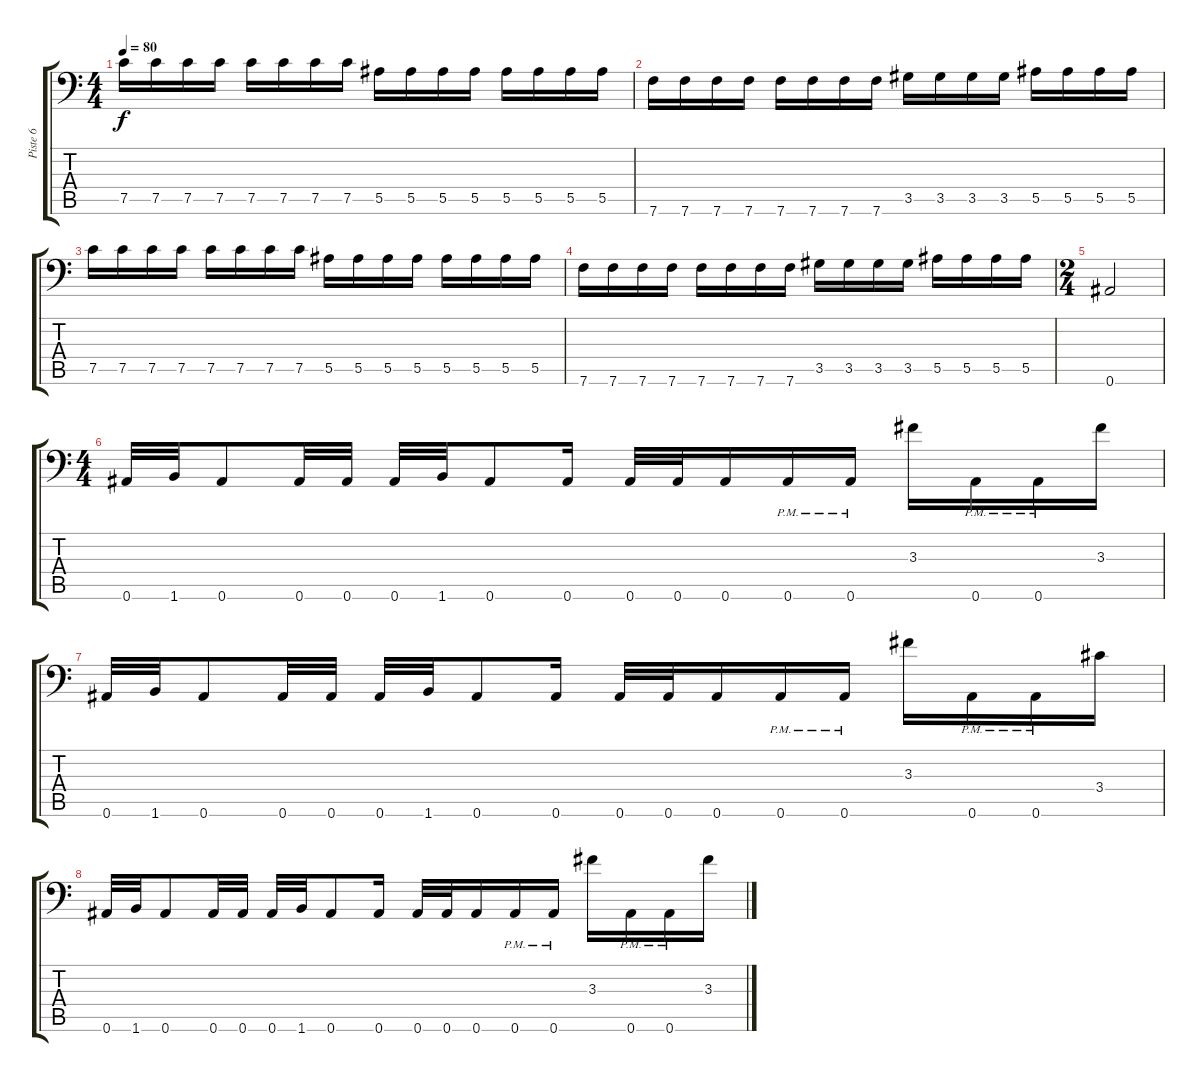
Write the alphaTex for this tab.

\track ("Piste 6" "Piste 6") {instrument electricbassfinger}
\staff {score tabs}
\tuning (C4 G3 Eb3 Bb2 F2 Bb1) {hide}
\ts (4 4)
\tempo 80
\clef f4
\ks c
7.5.16{dy f} 7.5.16 7.5.16 7.5.16 7.5.16 7.5.16 7.5.16 7.5.16 5.5.16 5.5.16 5.5.16 5.5.16 5.5.16 5.5.16 5.5.16 5.5.16 |
7.6.16 7.6.16 7.6.16 7.6.16 7.6.16 7.6.16 7.6.16 7.6.16 3.5.16 3.5.16 3.5.16 3.5.16 5.5.16 5.5.16 5.5.16 5.5.16 |
7.5.16 7.5.16 7.5.16 7.5.16 7.5.16 7.5.16 7.5.16 7.5.16 5.5.16 5.5.16 5.5.16 5.5.16 5.5.16 5.5.16 5.5.16 5.5.16 |
7.6.16 7.6.16 7.6.16 7.6.16 7.6.16 7.6.16 7.6.16 7.6.16 3.5.16 3.5.16 3.5.16 3.5.16 5.5.16 5.5.16 5.5.16 5.5.16 |
\ts (2 4)
0.6.2 |
\ts (4 4)
0.6.32 1.6.32 0.6.8 0.6.32 0.6.32 0.6.32 1.6.32 0.6.8 0.6.16 0.6.32 0.6.32 0.6.16 0.6{pm}.16 0.6{pm}.16 3.3.16 0.6{pm}.16 0.6{pm}.16 3.3.16 |
0.6.32 1.6.32 0.6.8 0.6.32 0.6.32 0.6.32 1.6.32 0.6.8 0.6.16 0.6.32 0.6.32 0.6.16 0.6{pm}.16 0.6{pm}.16 3.3.16 0.6{pm}.16 0.6{pm}.16 3.4.16 |
0.6.32 1.6.32 0.6.8 0.6.32 0.6.32 0.6.32 1.6.32 0.6.8 0.6.16 0.6.32 0.6.32 0.6.16 0.6{pm}.16 0.6{pm}.16 3.3.16 0.6{pm}.16 0.6{pm}.16 3.3.16
